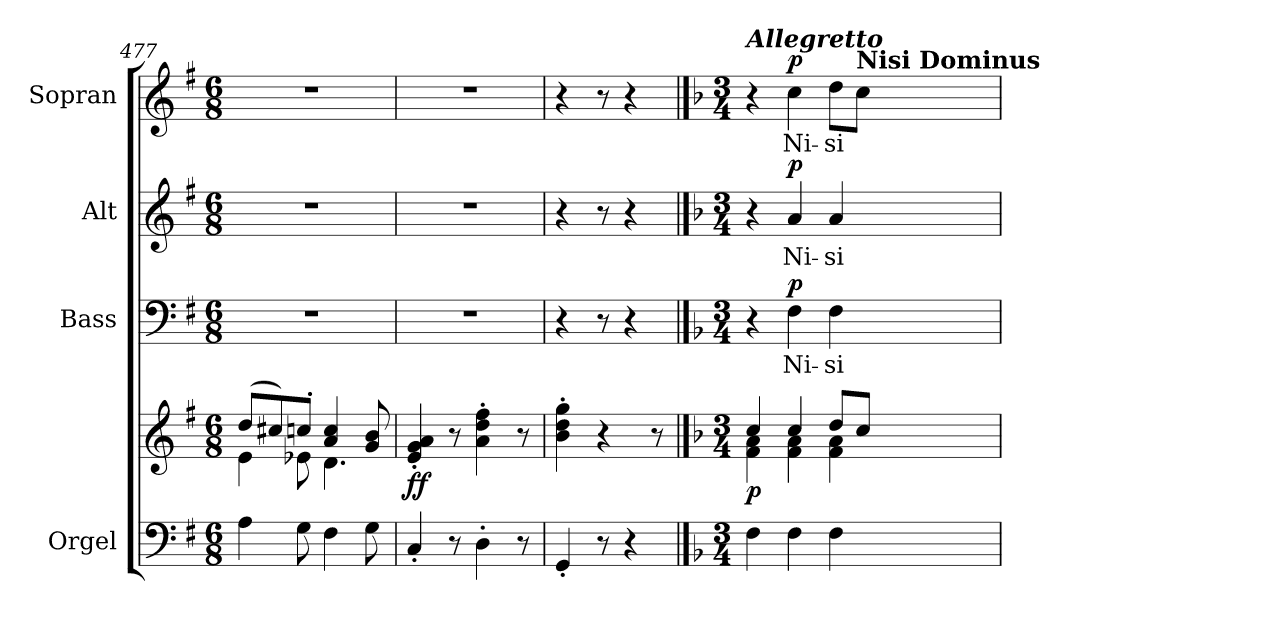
**kern	**kern	**dynam	**kern	**text	**dynam	**kern	**text	**dynam	**kern	**text	**dynam
*part4	*part4	*part4	*part3	*part3	*part3	*part2	*part2	*part2	*part1	*part1	*part1
*staff5	*staff4	*staff4/5	*staff3	*staff3	*staff3	*staff2	*staff2	*staff2	*staff1	*staff1	*staff1
*I"Orgel	*	*	*I"Bass	*	*	*I"Alt	*	*	*I"Sopran	*	*
*I'Org.	*	*	*I'B.	*	*	*I'A.	*	*	*I'S.	*	*
*clefF4	*clefG2	*	*clefF4	*	*	*clefG2	*	*	*clefG2	*	*
*k[f#]	*k[f#]	*	*k[f#]	*	*	*k[f#]	*	*	*k[f#]	*	*
*G:	*G:	*	*G:	*	*	*G:	*	*	*G:	*	*
*M6/8	*M6/8	*	*M6/8	*	*	*M6/8	*	*	*M6/8	*	*
=477	=477	=477	=477	=477	=477	=477	=477	=477	=477	=477	=477
*	*^	*	*	*	*	*	*	*	*	*	*
4A\	(>8dd/L	4e\	.	2.r	.	.	2.r	.	.	2.r	.	.
.	8cc#X/)	.	.	.	.	.	.	.	.	.	.	.
8G\	8ccn'</J	8e-X\	.	.	.	.	.	.	.	.	.	.
4F#\	4a/ 4cc/	4.d\	.	.	.	.	.	.	.	.	.	.
8G\	8g/ 8b/	.	.	.	.	.	.	.	.	.	.	.
*	*v	*v	*	*	*	*	*	*	*	*	*	*
=478	=478	=478	=478	=478	=478	=478	=478	=478	=478	=478	=478
!	!	!LO:DY:b	!	!	!	!	!	!	!	!	!
4C'</	4e/'< 4g/'< 4a/'<	ff	2.r	.	.	2.r	.	.	2.r	.	.
8r	8r	.	.	.	.	.	.	.	.	.	.
4D'>\	4a\'> 4dd\'> 4ff#\'>	.	.	.	.	.	.	.	.	.	.
8r	8r	.	.	.	.	.	.	.	.	.	.
=479	=479	=479	=479	=479	=479	=479	=479	=479	=479	=479	=479
4GG'</	4b\'> 4dd\'> 4gg\'>	.	4r	.	.	4r	.	.	4r	.	.
8r	4r	.	8r	.	.	8r	.	.	8r	.	.
4r	.	.	4r	.	.	4r	.	.	4r	.	.
.	8r	.	.	.	.	.	.	.	.	.	.
!!LO:LB:g=z
==480	==480	==480	==480	==480	==480	==480	==480	==480	==480	==480	==480
*k[b-]	*k[b-]	*	*k[b-]	*	*	*k[b-]	*	*	*k[b-]	*	*
*F:	*F:	*	*F:	*	*	*F:	*	*	*F:	*	*
*M3/4	*M3/4	*	*M3/4	*	*	*M3/4	*	*	*M3/4	*	*
*	*^	*	*	*	*	*	*	*	*	*	*
!	!	!	!	!	!	!	!	!	!	!LO:TX:a:Bi:t=Allegretto	!	!
!	!	!	!LO:DY:b	!	!	!	!	!	!	!	!	!
4F\	4cc/	4f\ 4a\	p	4r	.	.	4r	.	.	4r	.	.
!	!	!	!	!	!LO:LY:b	!LO:DY:a	!	!LO:LY:b	!LO:DY:a	!	!LO:LY:b	!LO:DY:a
4F\	4cc/	4f\ 4a\	.	4F\	Ni-	p	4a/	Ni-	p	4cc\	Ni-	p
!	!	!	!	!	!LO:LY:b	!	!	!LO:LY:b	!	!	!LO:LY:b	!
4F\	8dd/L	4f\ 4a\	.	4F\	-si	.	4a/	-si	.	8dd\L	-si	.
!	!	!	!	!	!	!	!	!	!	!LO:TX:a:B:t=Nisi Dominus	!	!
.	8cc/J	.	.	.	.	.	.	.	.	8cc\J	.	.
*	*v	*v	*	*	*	*	*	*	*	*	*	*
=	=	=	=	=	=	=	=	=	=	=	=
*-	*-	*-	*-	*-	*-	*-	*-	*-	*-	*-	*-
